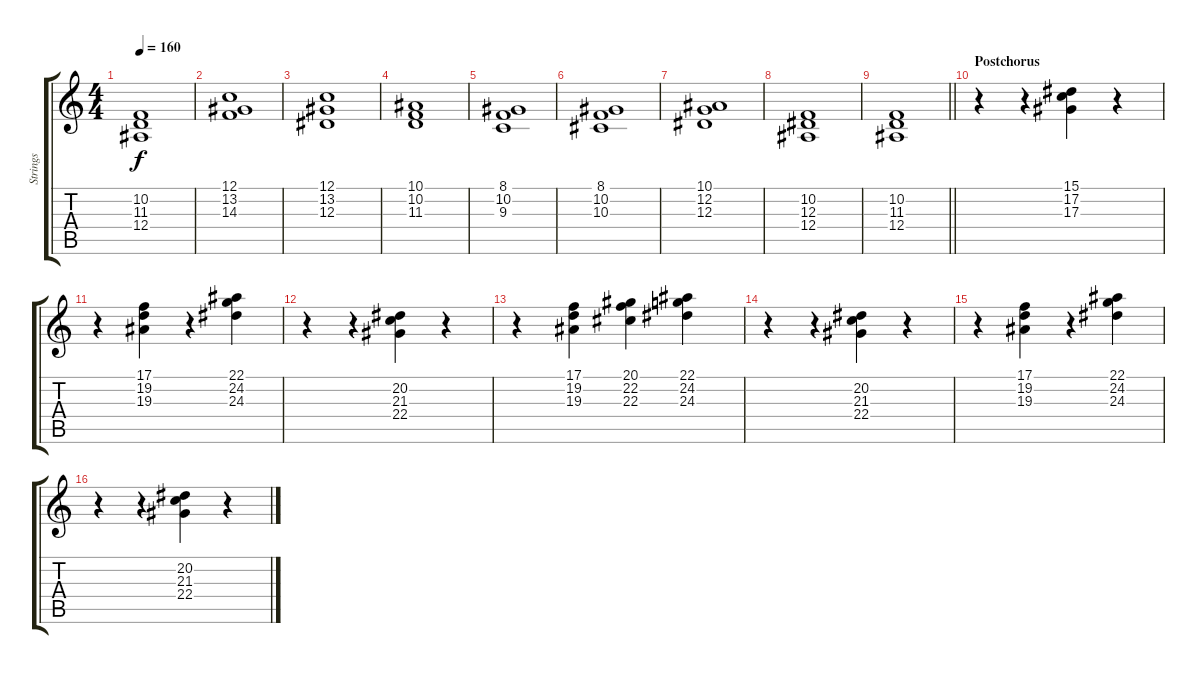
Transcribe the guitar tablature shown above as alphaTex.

\track ("Strings" "Strings") {instrument stringensemble1}
\staff {score tabs}
\tuning (C4 G3 Eb3 Bb2 F2 C2) {hide}
\ts (4 4)
\tempo 160
\clef g2
\ks c
(10.2 11.3 12.4).1{dy f} |
(12.1 13.2 14.3).1 |
(12.1 13.2 12.3).1 |
(10.1 10.2 11.3).1 |
(8.1 10.2 9.3).1 |
(8.1 10.2 10.3).1 |
(10.1 12.2 12.3).1 |
(10.2 12.3 12.4).1 |
\barLineRight lightlight
(10.2 11.3 12.4).1 |
\section ("" "Postchorus")
r.4 r.4 (15.1 17.2 17.3).4 r.4 |
r.4 (17.1 19.2 19.3).4 r.4 (22.1 24.2 24.3).4 |
r.4 r.4 (20.2 21.3 22.4).4 r.4 |
r.4 (17.1 19.2 19.3).4 (20.1 22.2 22.3).4 (22.1 24.2 24.3).4 |
r.4 r.4 (20.2 21.3 22.4).4 r.4 |
r.4 (17.1 19.2 19.3).4 r.4 (22.1 24.2 24.3).4 |
r.4 r.4 (20.2 21.3 22.4).4 r.4
